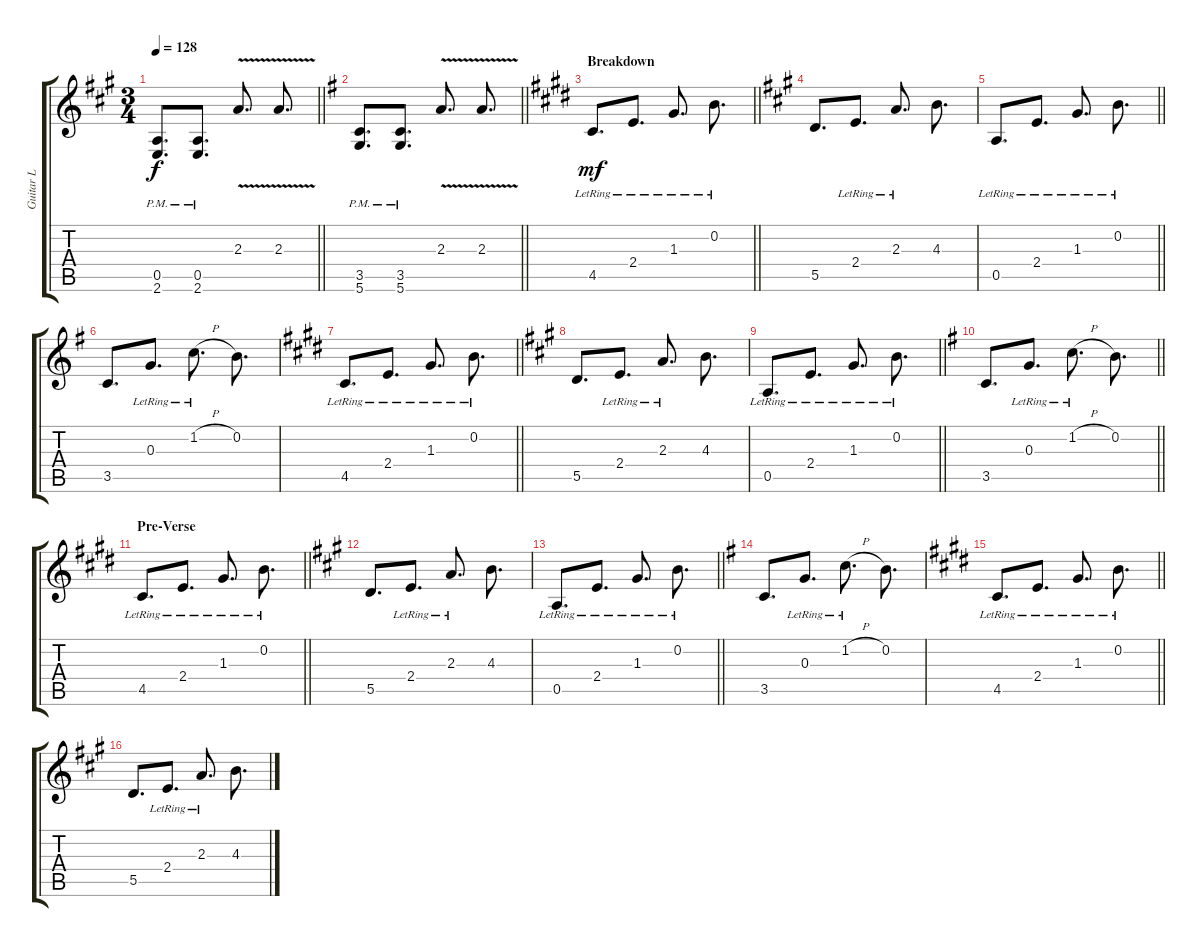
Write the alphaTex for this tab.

\track ("Guitar L" "Guitar L") {instrument distortionguitar}
\staff {score tabs}
\tuning (E4 B3 G3 D3 A2 D2) {hide}
\ts (3 4)
\tempo 128
\clef g2
\barLineRight lightlight
\ks a
(0.5{pm} 2.6{pm}).8{d dy f} (0.5{pm} 2.6{pm}).8{d} 2.3{v}.8{d} 2.3{v}.8{d} |
\barLineRight lightlight
\ks g
(3.5{pm} 5.6{pm}).8{d} (3.5{pm} 5.6{pm}).8{d} 2.3{v}.8{d} 2.3{v}.8{d} |
\section ("" "Breakdown")
\barLineRight lightlight
\ks e
4.5{lr}.8{d dy mf} 2.4{lr}.8{d} 1.3{lr}.8{d} 0.2{lr}.8{d} |
\ks a
5.5.8{d} 2.4{lr}.8{d} 2.3{lr}.8{d} 4.3.8{d} |
\barLineRight lightlight
0.5{lr}.8{d} 2.4{lr}.8{d} 1.3{lr}.8{d} 0.2{lr}.8{d} |
\ks g
3.5.8{d} 0.3{lr}.8{d} 1.2{h lr}.8{d} 0.2.8{d} |
\barLineRight lightlight
\ks e
4.5{lr}.8{d} 2.4{lr}.8{d} 1.3{lr}.8{d} 0.2{lr}.8{d} |
\ks a
5.5.8{d} 2.4{lr}.8{d} 2.3{lr}.8{d} 4.3.8{d} |
\barLineRight lightlight
0.5{lr}.8{d} 2.4{lr}.8{d} 1.3{lr}.8{d} 0.2{lr}.8{d} |
\barLineRight lightlight
\ks g
3.5.8{d} 0.3{lr}.8{d} 1.2{h lr}.8{d} 0.2.8{d} |
\section ("" "Pre-Verse")
\barLineRight lightlight
\ks e
4.5{lr}.8{d} 2.4{lr}.8{d} 1.3{lr}.8{d} 0.2{lr}.8{d} |
\ks a
5.5.8{d} 2.4{lr}.8{d} 2.3{lr}.8{d} 4.3.8{d} |
\barLineRight lightlight
0.5{lr}.8{d} 2.4{lr}.8{d} 1.3{lr}.8{d} 0.2{lr}.8{d} |
\ks g
3.5.8{d} 0.3{lr}.8{d} 1.2{h lr}.8{d} 0.2.8{d} |
\barLineRight lightlight
\ks e
4.5{lr}.8{d} 2.4{lr}.8{d} 1.3{lr}.8{d} 0.2{lr}.8{d} |
\ks a
5.5.8{d} 2.4{lr}.8{d} 2.3{lr}.8{d} 4.3.8{d}
